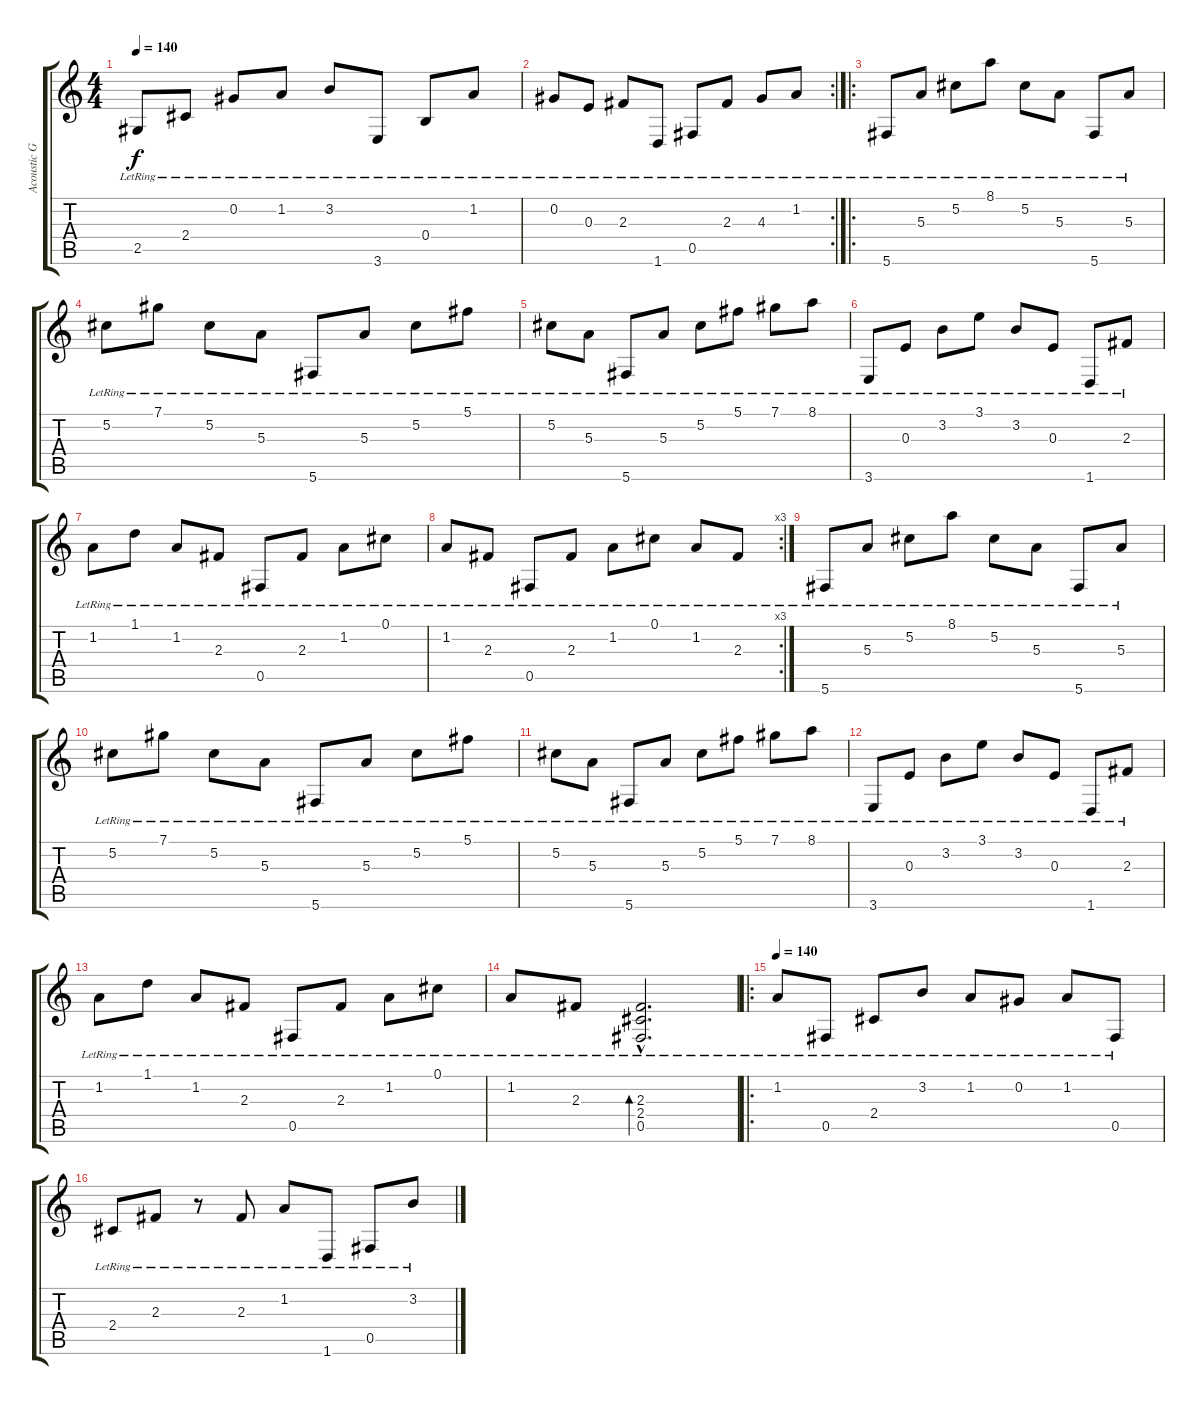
\track ("Acoustic Guitar 2" "Acoustic G") {instrument acousticguitarsteel}
\staff {score tabs}
\tuning (Db4 Ab3 E3 B2 Gb2 Db2) {hide}
\ts (4 4)
\tempo 140
\clef g2
\ks c
2.5{lr}.8{dy f} 2.4{lr}.8 0.2{lr}.8 1.2{lr}.8 3.2{lr}.8 3.6{lr}.8 0.4{lr}.8 1.2{lr}.8 |
\rc 2
0.2{lr}.8 0.3{lr}.8 2.3{lr}.8 1.6{lr}.8 0.5{lr}.8 2.3{lr}.8 4.3{lr}.8 1.2{lr}.8 |
\ro
5.6{lr}.8 5.3{lr}.8 5.2{lr}.8 8.1{lr}.8 5.2{lr}.8 5.3{lr}.8 5.6{lr}.8 5.3{lr}.8 |
5.2{lr}.8 7.1{lr}.8 5.2{lr}.8 5.3{lr}.8 5.6{lr}.8 5.3{lr}.8 5.2{lr}.8 5.1{lr}.8 |
5.2{lr}.8 5.3{lr}.8 5.6{lr}.8 5.3{lr}.8 5.2{lr}.8 5.1{lr}.8 7.1{lr}.8 8.1{lr}.8 |
3.6{lr}.8 0.3{lr}.8 3.2{lr}.8 3.1{lr}.8 3.2{lr}.8 0.3{lr}.8 1.6{lr}.8 2.3{lr}.8 |
1.2{lr}.8 1.1{lr}.8 1.2{lr}.8 2.3{lr}.8 0.5{lr}.8 2.3{lr}.8 1.2{lr}.8 0.1{lr}.8 |
\rc 3
1.2{lr}.8 2.3{lr}.8 0.5{lr}.8 2.3{lr}.8 1.2{lr}.8 0.1{lr}.8 1.2{lr}.8 2.3{lr}.8 |
5.6{lr}.8 5.3{lr}.8 5.2{lr}.8 8.1{lr}.8 5.2{lr}.8 5.3{lr}.8 5.6{lr}.8 5.3{lr}.8 |
5.2{lr}.8 7.1{lr}.8 5.2{lr}.8 5.3{lr}.8 5.6{lr}.8 5.3{lr}.8 5.2{lr}.8 5.1{lr}.8 |
5.2{lr}.8 5.3{lr}.8 5.6{lr}.8 5.3{lr}.8 5.2{lr}.8 5.1{lr}.8 7.1{lr}.8 8.1{lr}.8 |
3.6{lr}.8 0.3{lr}.8 3.2{lr}.8 3.1{lr}.8 3.2{lr}.8 0.3{lr}.8 1.6{lr}.8 2.3{lr}.8 |
1.2{lr}.8 1.1{lr}.8 1.2{lr}.8 2.3{lr}.8 0.5{lr}.8 2.3{lr}.8 1.2{lr}.8 0.1{lr}.8 |
1.2{lr}.8 2.3{lr}.8 (2.3{hac lr} 2.4{hac lr} 0.5{hac lr}).2{d bd 60} |
\ro
\tempo 140
1.2{lr}.8 0.5{lr}.8 2.4{lr}.8 3.2{lr}.8 1.2{lr}.8 0.2{lr}.8 1.2{lr}.8 0.5{lr}.8 |
2.4{lr}.8 2.3{lr}.8 r.8 2.3{lr}.8 1.2{lr}.8 1.6{lr}.8 0.5{lr}.8 3.2{lr}.8
